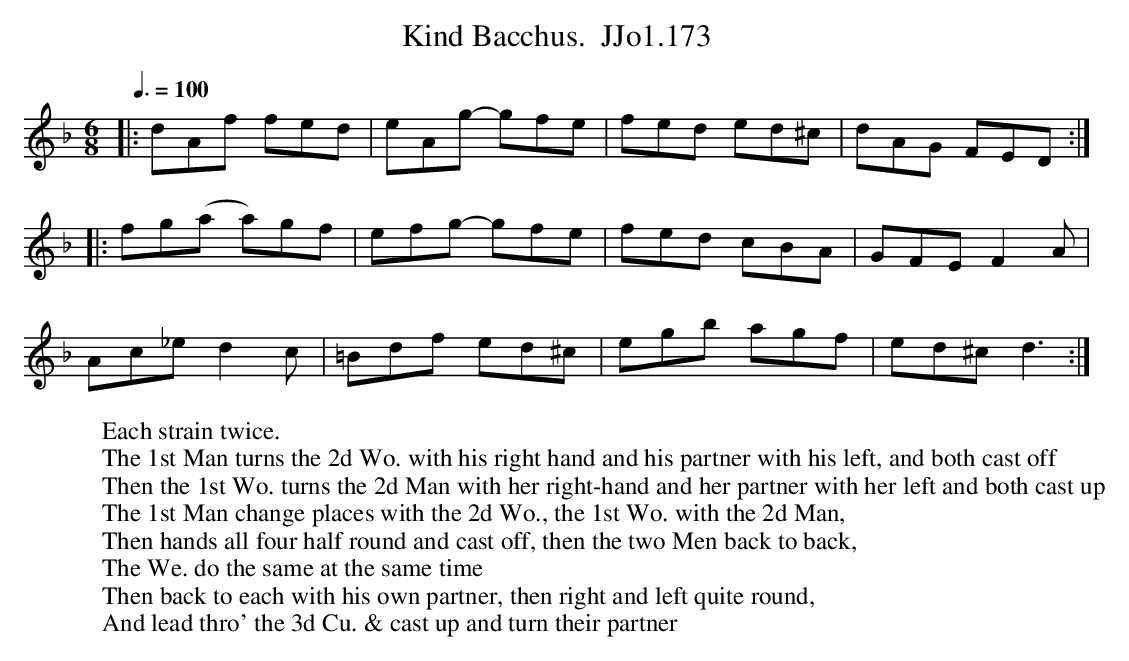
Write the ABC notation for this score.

X:1
T:Kind Bacchus.  JJo1.173
M:6/8
L:1/8
Q:3/8=100
K:Dm
|: dAf fed | eAg- gfe | fed ed^c | dAG FED :|
|:fg(a a)gf | efg- gfe | fed cBA | GFE F2A |
Ac_e d2c | =Bdf ed^c | egb agf | ed^c d3 :|
W:Each strain twice.
W:The 1st Man turns the 2d Wo. with his right hand and his partner with his left, and both cast off
W:Then the 1st Wo. turns the 2d Man with her right-hand and her partner with her left and both cast up
W:The 1st Man change places with the 2d Wo., the 1st Wo. with the 2d Man,
W:Then hands all four half round and cast off, then the two Men back to back,
W:The We. do the same at the same time
W:Then back to each with his own partner, then right and left quite round,
W:And lead thro' the 3d Cu. & cast up and turn their partner
